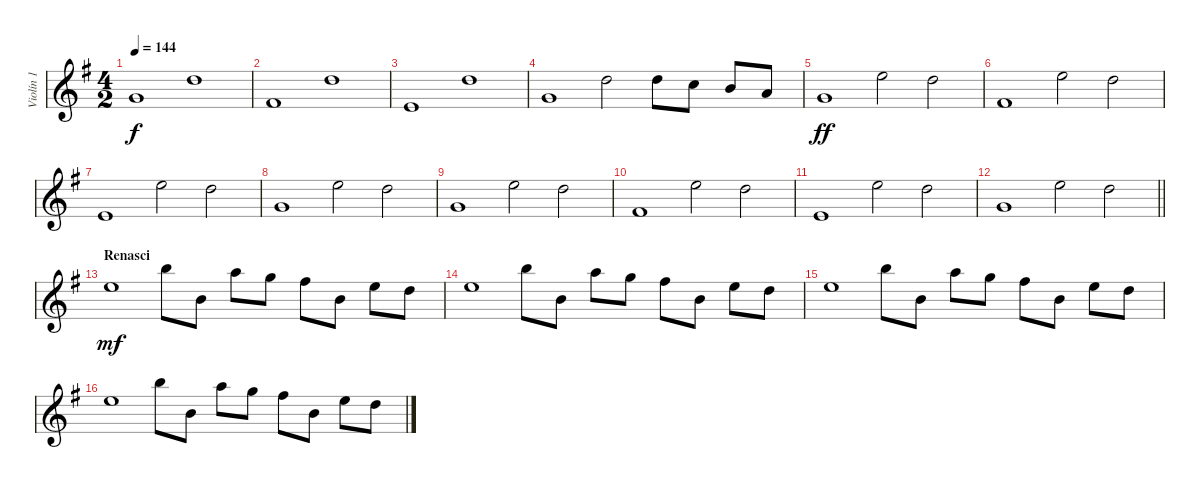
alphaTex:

\track ("Violín 1" "Violín 1") {instrument stringensemble1}
\staff {score}
\tuning (E5 A4 D4 G3) {hide}
\ts (4 2)
\tempo 144
\clef g2
\ks eminor
5.3.1{dy f} 5.2.1 |
4.3.1 5.2.1 |
2.3.1 5.2.1 |
5.3.1 5.2.2 5.2.8 3.2.8 2.2.8 0.2.8 |
5.3.1{dy ff} 7.2.2 5.2.2 |
4.3.1 7.2.2 5.2.2 |
2.3.1 7.2.2 5.2.2 |
5.3.1 7.2.2 5.2.2 |
5.3.1 7.2.2 5.2.2 |
4.3.1 7.2.2 5.2.2 |
2.3.1 7.2.2 5.2.2 |
\barLineRight lightlight
5.3.1 7.2.2 5.2.2 |
\section ("" "Renasci")
7.2.1{dy mf} 7.1.8 2.2.8 5.1.8 10.2.8 9.2.8 2.2.8 7.2.8 5.2.8 |
7.2.1 7.1.8 2.2.8 5.1.8 10.2.8 9.2.8 2.2.8 7.2.8 5.2.8 |
7.2.1 7.1.8 2.2.8 5.1.8 10.2.8 9.2.8 2.2.8 7.2.8 5.2.8 |
7.2.1 7.1.8 2.2.8 5.1.8 10.2.8 9.2.8 2.2.8 7.2.8 5.2.8
